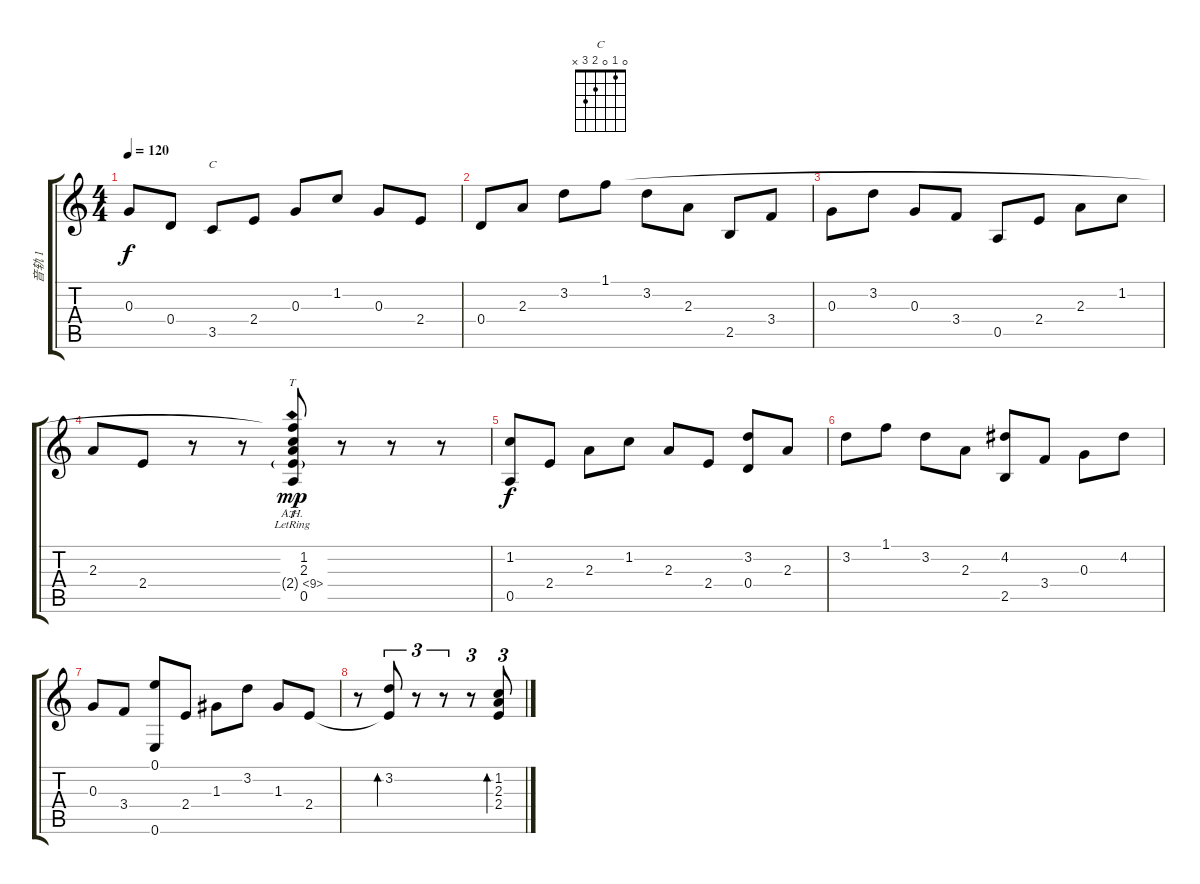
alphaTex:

\track ("音轨 1" "音轨 1") {instrument acousticguitarnylon}
\staff {score tabs}
\tuning (E4 B3 G3 D3 A2 E2) {hide}
\chord ("C" 0 1 0 2 3 x)
\ts (4 4)
\tempo 120
\clef g2
\ks c
0.3.8{dy f} 0.4.8 3.5.8{ch "C"} 2.4.8 0.3.8 1.2.8 0.3.8 2.4.8 |
0.4.8 2.3.8 3.2.8 1.1.8 3.2.8 2.3.8 2.5.8 3.4.8 |
0.3.8 3.2.8 0.3.8 3.4.8 0.5.8 2.4.8 2.3.8 1.2.8 |
2.3.8 2.4.8 r.8 r.8 (1.1{t} 1.2 2.3 2.4{ah 7 g lr} 0.5).8{tt dy mp} r.8 r.8 r.8 |
(1.2 0.5).8{dy f} 2.4.8 2.3.8 1.2.8 2.3.8 2.4.8 (3.2 0.4).8 2.3.8 |
3.2.8 1.1.8 3.2.8 2.3.8 (4.2 2.5).8 3.4.8 0.3.8 4.2.8 |
0.3.8 3.4.8 (0.1 0.6).8 2.4.8 1.3.8 3.2.8 1.3.8 2.4.8 |
r.8 (3.2 2.4{t}).8{tu (3 2) bd 60} r.8{tu (3 2)} r.8{tu (3 2)} r.8{tu (3 2)} (1.2 2.3 2.4).8{tu (3 2) bd 60}
